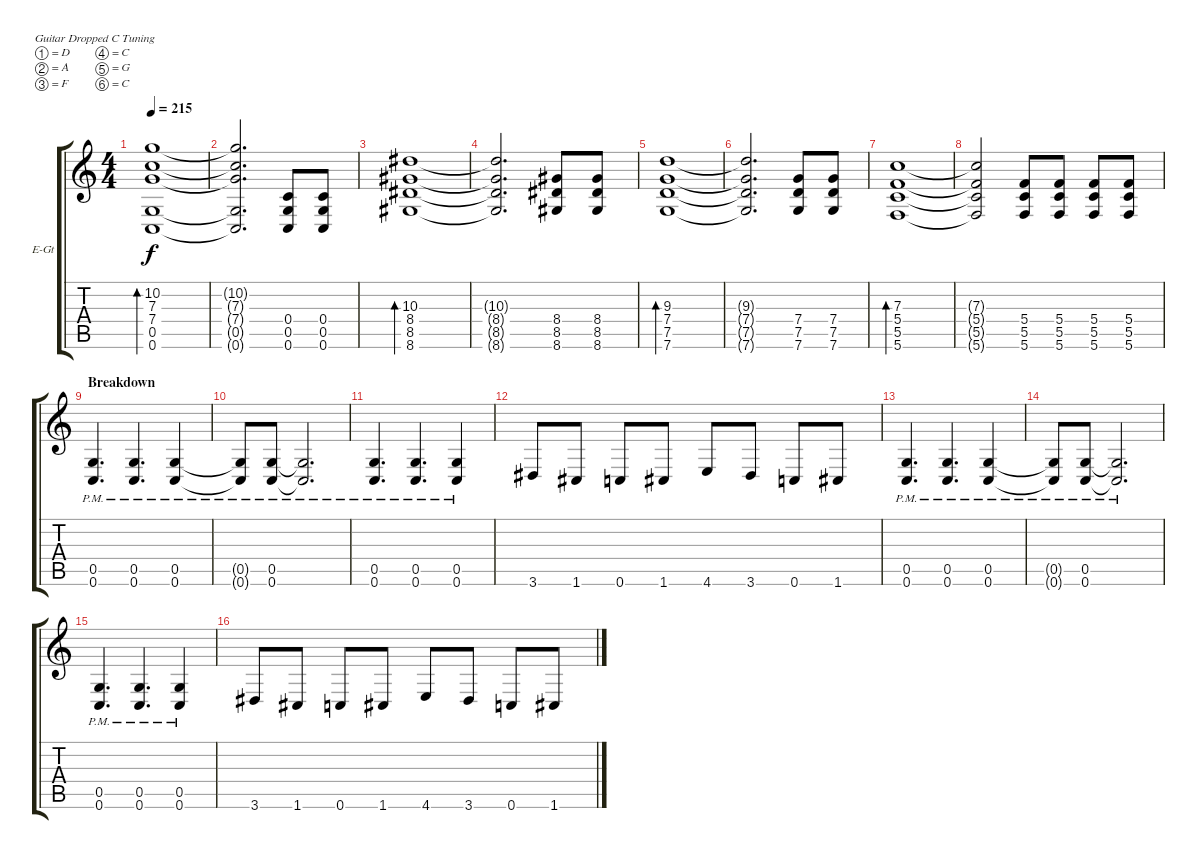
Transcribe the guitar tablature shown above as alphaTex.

\defaultSystemsLayout 4
\bracketExtendMode groupsimilarinstruments
\firstSystemTrackNameOrientation horizontal
\otherSystemsTrackNameOrientation horizontal
\track ("Guitar 1" "E-Gt") {instrument distortionguitar}
\staff {score tabs}
\tuning (D4 A3 F3 C3 G2 C2)
\ts (4 4)
\tempo 215
\clef g2
\ks c
(0.6 0.5 7.4 7.3 10.2).1{bd 234 dy f} |
(0.6{t} 0.5{t} 7.4{t} 7.3{t} 10.2{t}).2{d} (0.6 0.5 0.4).8 (0.4 0.5 0.6).8 |
(8.6 8.5 8.4 10.3).1{bd 231} |
(8.6{t} 8.5{t} 8.4{t} 10.3{t}).2{d} (8.5 8.6 8.4).8 (8.4 8.5 8.6).8 |
(7.6 7.5 7.4 9.3).1{bd 231} |
(7.6{t} 7.5{t} 7.4{t} 9.3{t}).2{d} (7.6 7.5 7.4).8 (7.4 7.5 7.6).8 |
(5.6 5.5 5.4 7.3).1{bd 231} |
(5.6{t} 5.5{t} 5.4{t} 7.3{t}).2 (5.6 5.5 5.4).8 (5.4 5.5 5.6).8 (5.6 5.4 5.5).8 (5.6 5.5 5.4).8 |
\section ("" "Breakdown")
(0.6{pm} 0.5{pm}).4{d} (0.5{pm} 0.6{pm}).4{d} (0.6{pm} 0.5{pm}).4 |
(0.5{pm t} 0.6{pm t}).8 (0.5{pm} 0.6{pm}).8 (0.5{pm t} 0.6{pm t}).2{d} |
(0.6{pm} 0.5{pm}).4{d} (0.5{pm} 0.6{pm}).4{d} (0.6{pm} 0.5{pm}).4 |
3.6.8 1.6.8 0.6.8 1.6.8 4.6.8 3.6.8 0.6.8 1.6.8 |
(0.6{pm} 0.5{pm}).4{d} (0.5{pm} 0.6{pm}).4{d} (0.6{pm} 0.5{pm}).4 |
(0.5{pm t} 0.6{pm t}).8 (0.5{pm} 0.6{pm}).8 (0.5{pm t} 0.6{pm t}).2{d} |
(0.6{pm} 0.5{pm}).4{d} (0.5{pm} 0.6{pm}).4{d} (0.6{pm} 0.5{pm}).4 |
3.6.8 1.6.8 0.6.8 1.6.8 4.6.8 3.6.8 0.6.8 1.6.8
